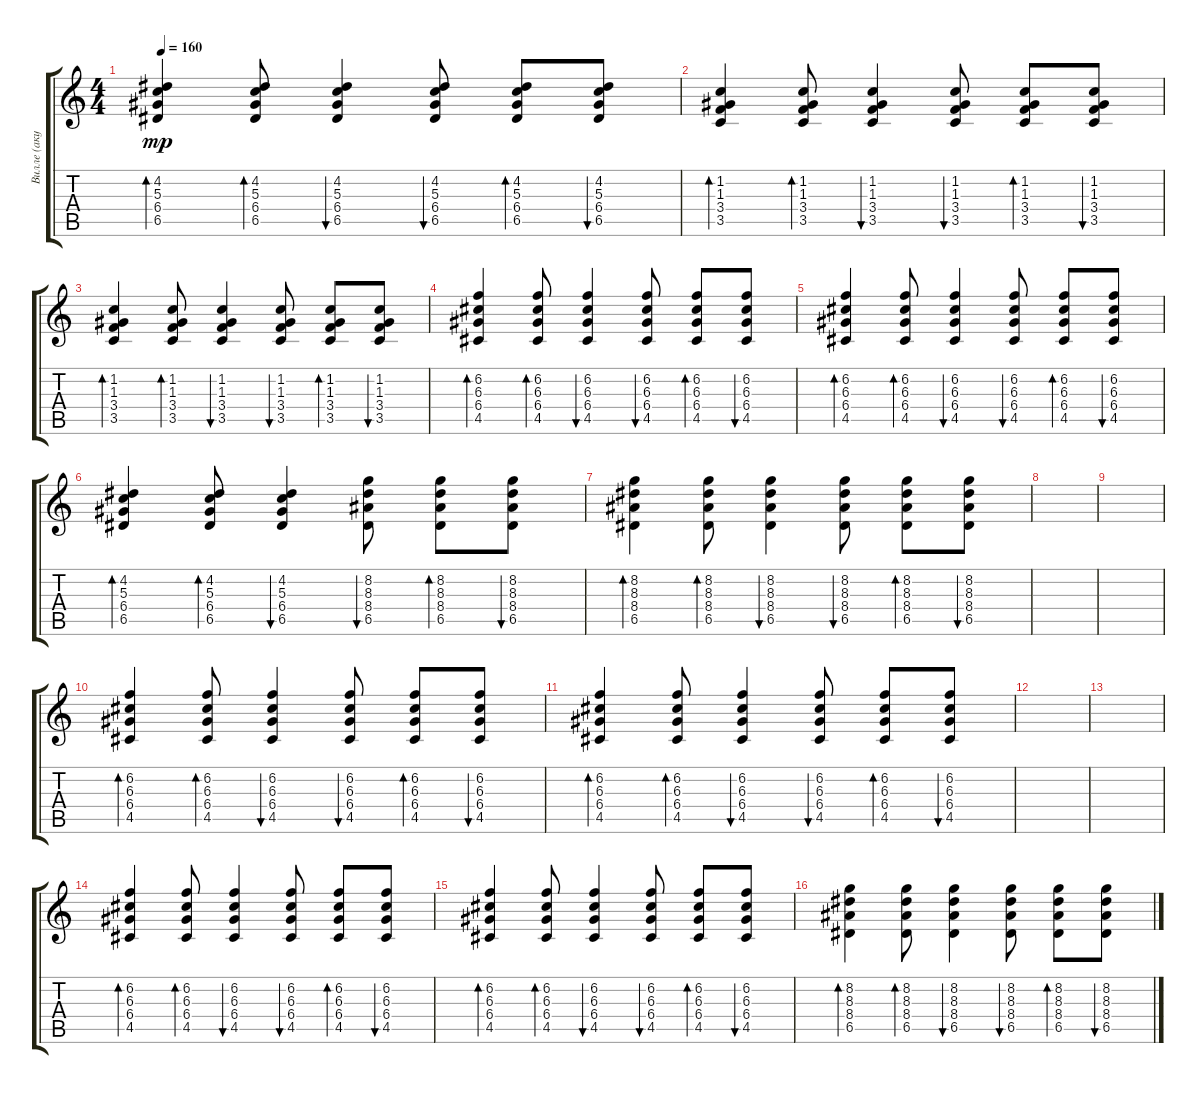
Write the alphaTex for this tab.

\track ("Вилле (акустика) 1" "Вилле (аку") {instrument acousticguitarnylon}
\staff {score tabs}
\tuning (E4 B3 G3 D3 A2 E2) {hide}
\ts (4 4)
\tempo 160
\clef g2
\ks c
(4.2 5.3 6.4 6.5).4{bd 120 dy mp} (4.2 5.3 6.4 6.5).8{bd 120} (4.2 5.3 6.4 6.5).4{bu 120} (4.2 5.3 6.4 6.5).8{bu 120} (4.2 5.3 6.4 6.5).8{bd 120} (4.2 5.3 6.4 6.5).8{bu 120} |
(1.2 1.3 3.4 3.5).4{bd 120} (1.2 1.3 3.4 3.5).8{bd 120} (1.2 1.3 3.4 3.5).4{bu 120} (1.2 1.3 3.4 3.5).8{bu 120} (1.2 1.3 3.4 3.5).8{bd 120} (1.2 1.3 3.4 3.5).8{bu 120} |
(1.2 1.3 3.4 3.5).4{bd 120} (1.2 1.3 3.4 3.5).8{bd 120} (1.2 1.3 3.4 3.5).4{bu 120} (1.2 1.3 3.4 3.5).8{bu 120} (1.2 1.3 3.4 3.5).8{bd 120} (1.2 1.3 3.4 3.5).8{bu 120} |
(6.2 6.3 6.4 4.5).4{bd 120} (6.2 6.3 6.4 4.5).8{bd 120} (6.2 6.3 6.4 4.5).4{bu 120} (6.2 6.3 6.4 4.5).8{bu 120} (6.2 6.3 6.4 4.5).8{bd 120} (6.2 6.3 6.4 4.5).8{bu 120} |
(6.2 6.3 6.4 4.5).4{bd 120} (6.2 6.3 6.4 4.5).8{bd 120} (6.2 6.3 6.4 4.5).4{bu 120} (6.2 6.3 6.4 4.5).8{bu 120} (6.2 6.3 6.4 4.5).8{bd 120} (6.2 6.3 6.4 4.5).8{bu 120} |
(4.2 5.3 6.4 6.5).4{bd 120} (4.2 5.3 6.4 6.5).8{bd 120} (4.2 5.3 6.4 6.5).4{bu 120} (8.2 8.3 8.4 6.5).8{bu 120} (8.2 8.3 8.4 6.5).8{bd 120} (8.2 8.3 8.4 6.5).8{bu 120} |
(8.2 8.3 8.4 6.5).4{bd 120} (8.2 8.3 8.4 6.5).8{bd 120} (8.2 8.3 8.4 6.5).4{bu 120} (8.2 8.3 8.4 6.5).8{bu 120} (8.2 8.3 8.4 6.5).8{bd 120} (8.2 8.3 8.4 6.5).8{bu 120} |
|
|
(6.2 6.3 6.4 4.5).4{bd 120} (6.2 6.3 6.4 4.5).8{bd 120} (6.2 6.3 6.4 4.5).4{bu 120} (6.2 6.3 6.4 4.5).8{bu 120} (6.2 6.3 6.4 4.5).8{bd 120} (6.2 6.3 6.4 4.5).8{bu 120} |
(6.2 6.3 6.4 4.5).4{bd 120} (6.2 6.3 6.4 4.5).8{bd 120} (6.2 6.3 6.4 4.5).4{bu 120} (6.2 6.3 6.4 4.5).8{bu 120} (6.2 6.3 6.4 4.5).8{bd 120} (6.2 6.3 6.4 4.5).8{bu 120} |
|
|
(6.2 6.3 6.4 4.5).4{bd 120} (6.2 6.3 6.4 4.5).8{bd 120} (6.2 6.3 6.4 4.5).4{bu 120} (6.2 6.3 6.4 4.5).8{bu 120} (6.2 6.3 6.4 4.5).8{bd 120} (6.2 6.3 6.4 4.5).8{bu 120} |
(6.2 6.3 6.4 4.5).4{bd 120} (6.2 6.3 6.4 4.5).8{bd 120} (6.2 6.3 6.4 4.5).4{bu 120} (6.2 6.3 6.4 4.5).8{bu 120} (6.2 6.3 6.4 4.5).8{bd 120} (6.2 6.3 6.4 4.5).8{bu 120} |
(8.2 8.3 8.4 6.5).4{bd 120} (8.2 8.3 8.4 6.5).8{bd 120} (8.2 8.3 8.4 6.5).4{bu 120} (8.2 8.3 8.4 6.5).8{bu 120} (8.2 8.3 8.4 6.5).8{bd 120} (8.2 8.3 8.4 6.5).8{bu 120}
